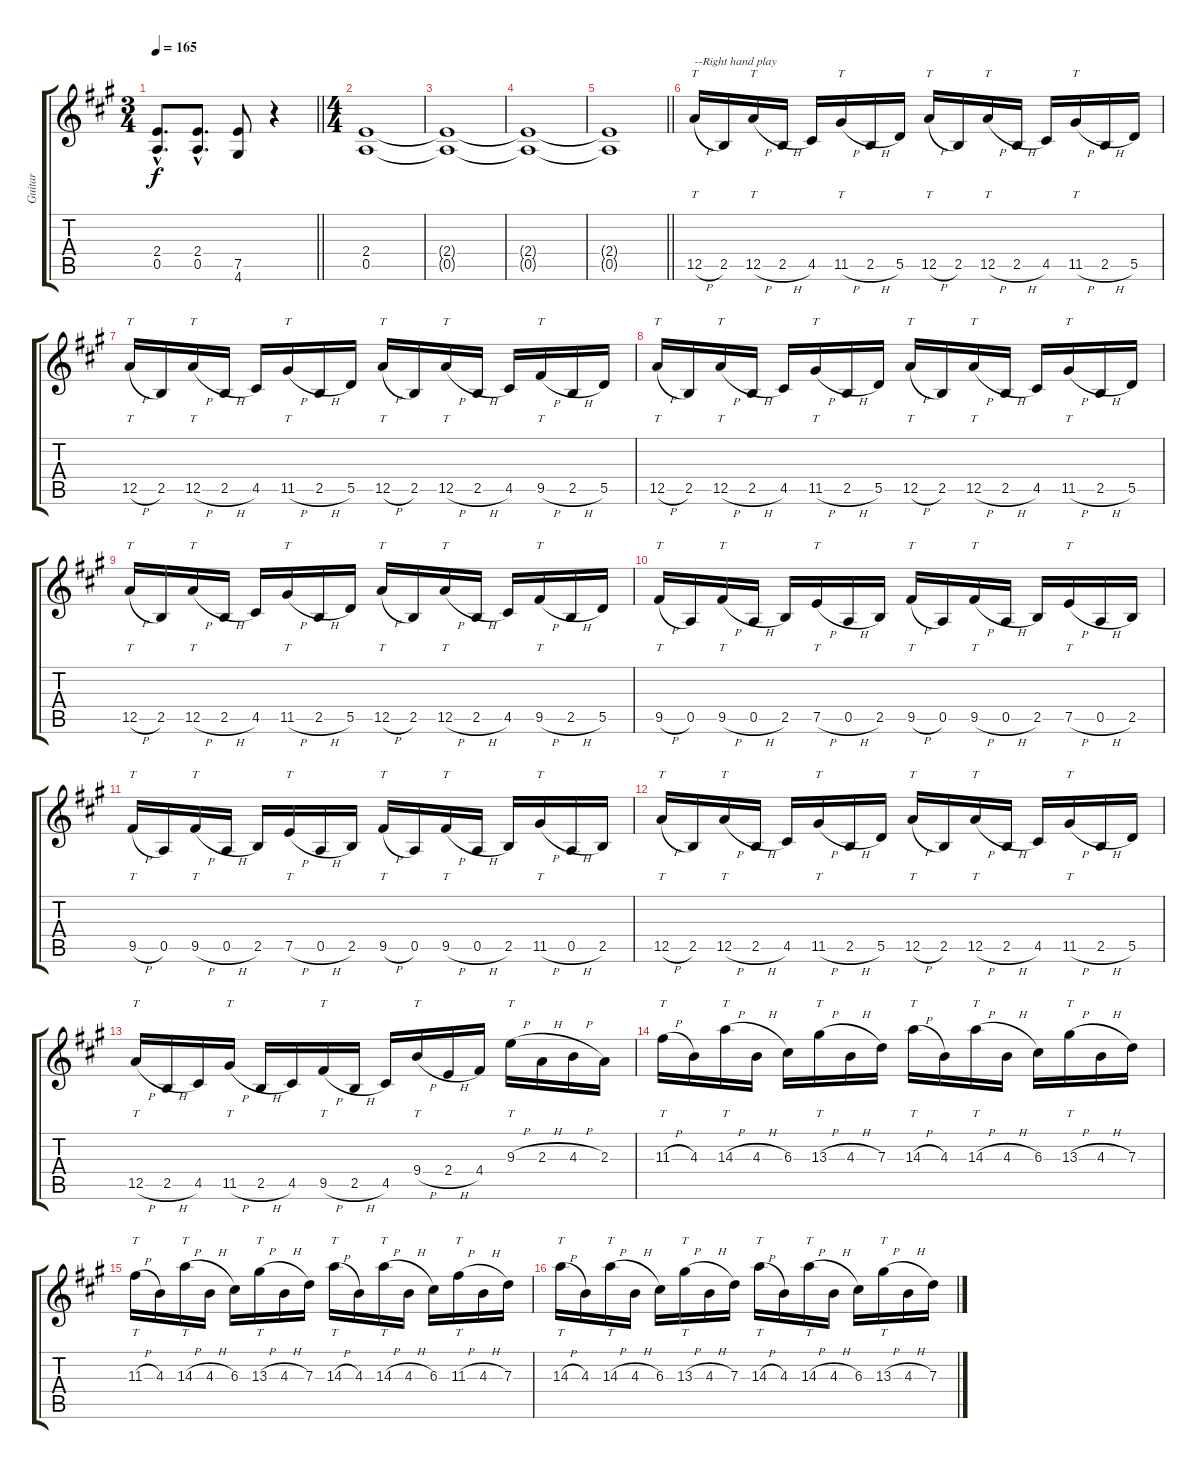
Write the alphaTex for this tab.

\track ("Guitar" "Guitar") {instrument distortionguitar}
\staff {score tabs}
\tuning (E4 B3 G3 D3 A2 E2) {hide}
\ts (3 4)
\tempo 165
\clef g2
\barLineRight lightlight
\ks a
(2.4{hac} 0.5{hac}).8{d dy f} (2.4{hac} 0.5{hac}).8{d} (7.5 4.6).8 r.4 |
\ts (4 4)
(2.4 0.5).1 |
(2.4{t} 0.5{t}).1 |
(2.4{t} 0.5{t}).1 |
\barLineRight lightlight
(2.4{t} 0.5{t}).1 |
12.5{h}.16{tt txt "--Right hand play"} 2.5.16 12.5{h}.16{tt} 2.5{h}.16 4.5.16 11.5{h}.16{tt} 2.5{h}.16 5.5.16 12.5{h}.16{tt} 2.5.16 12.5{h}.16{tt} 2.5{h}.16 4.5.16 11.5{h}.16{tt} 2.5{h}.16 5.5.16 |
12.5{h}.16{tt} 2.5.16 12.5{h}.16{tt} 2.5{h}.16 4.5.16 11.5{h}.16{tt} 2.5{h}.16 5.5.16 12.5{h}.16{tt} 2.5.16 12.5{h}.16{tt} 2.5{h}.16 4.5.16 9.5{h}.16{tt} 2.5{h}.16 5.5.16 |
12.5{h}.16{tt} 2.5.16 12.5{h}.16{tt} 2.5{h}.16 4.5.16 11.5{h}.16{tt} 2.5{h}.16 5.5.16 12.5{h}.16{tt} 2.5.16 12.5{h}.16{tt} 2.5{h}.16 4.5.16 11.5{h}.16{tt} 2.5{h}.16 5.5.16 |
12.5{h}.16{tt} 2.5.16 12.5{h}.16{tt} 2.5{h}.16 4.5.16 11.5{h}.16{tt} 2.5{h}.16 5.5.16 12.5{h}.16{tt} 2.5.16 12.5{h}.16{tt} 2.5{h}.16 4.5.16 9.5{h}.16{tt} 2.5{h}.16 5.5.16 |
9.5{h}.16{tt} 0.5.16 9.5{h}.16{tt} 0.5{h}.16 2.5.16 7.5{h}.16{tt} 0.5{h}.16 2.5.16 9.5{h}.16{tt} 0.5.16 9.5{h}.16{tt} 0.5{h}.16 2.5.16 7.5{h}.16{tt} 0.5{h}.16 2.5.16 |
9.5{h}.16{tt} 0.5.16 9.5{h}.16{tt} 0.5{h}.16 2.5.16 7.5{h}.16{tt} 0.5{h}.16 2.5.16 9.5{h}.16{tt} 0.5.16 9.5{h}.16{tt} 0.5{h}.16 2.5.16 11.5{h}.16{tt} 0.5{h}.16 2.5.16 |
12.5{h}.16{tt} 2.5.16 12.5{h}.16{tt} 2.5{h}.16 4.5.16 11.5{h}.16{tt} 2.5{h}.16 5.5.16 12.5{h}.16{tt} 2.5.16 12.5{h}.16{tt} 2.5{h}.16 4.5.16 11.5{h}.16{tt} 2.5{h}.16 5.5.16 |
12.5{h}.16{tt} 2.5{h}.16 4.5.16 11.5{h}.16{tt} 2.5{h}.16 4.5.16 9.5{h}.16{tt} 2.5{h}.16 4.5.16 9.4{h}.16{tt} 2.4{h}.16 4.4.16 9.3{h}.16{tt} 2.3{h}.16 4.3{h}.16 2.3.16 |
11.3{h}.16{tt} 4.3.16 14.3{h}.16{tt} 4.3{h}.16 6.3.16 13.3{h}.16{tt} 4.3{h}.16 7.3.16 14.3{h}.16{tt} 4.3.16 14.3{h}.16{tt} 4.3{h}.16 6.3.16 13.3{h}.16{tt} 4.3{h}.16 7.3.16 |
11.3{h}.16{tt} 4.3.16 14.3{h}.16{tt} 4.3{h}.16 6.3.16 13.3{h}.16{tt} 4.3{h}.16 7.3.16 14.3{h}.16{tt} 4.3.16 14.3{h}.16{tt} 4.3{h}.16 6.3.16 11.3{h}.16{tt} 4.3{h}.16 7.3.16 |
14.3{h}.16{tt} 4.3.16 14.3{h}.16{tt} 4.3{h}.16 6.3.16 13.3{h}.16{tt} 4.3{h}.16 7.3.16 14.3{h}.16{tt} 4.3.16 14.3{h}.16{tt} 4.3{h}.16 6.3.16 13.3{h}.16{tt} 4.3{h}.16 7.3.16
